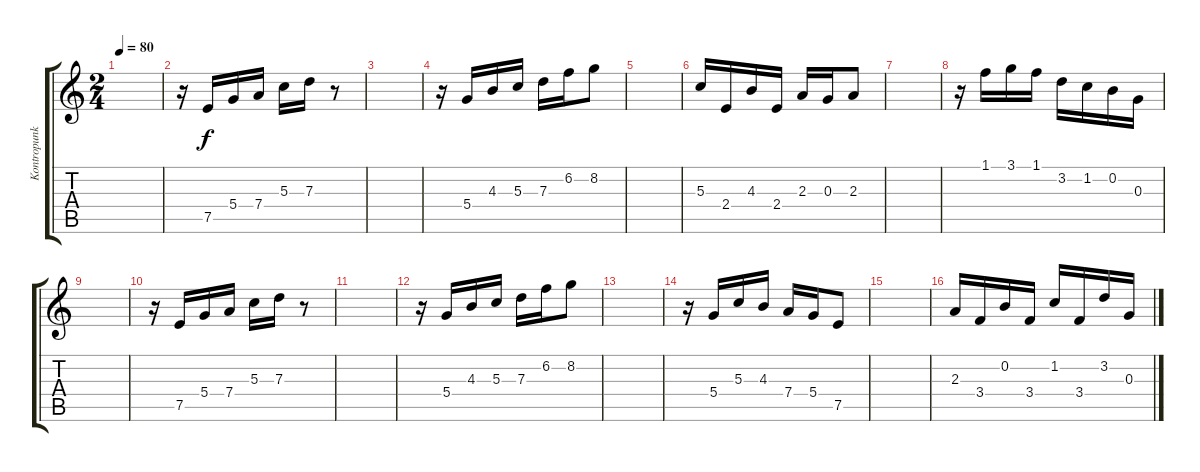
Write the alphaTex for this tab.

\track ("Kontropunkt" "Kontropunk") {instrument banjo}
\staff {score tabs}
\tuning (E4 B3 G3 D3 A2 E2) {hide}
\displaytranspose 12
\ts (2 4)
\tempo 80
\clef g2
\ks aminor
|
r.16 7.5.16 5.4.16 7.4.16 5.3.16 7.3.16 r.8 |
|
r.16 5.4.16 4.3.16 5.3.16 7.3.16 6.2.16 8.2.8 |
|
5.3.16 2.4.16 4.3.16 2.4.16 2.3.16 0.3.16 2.3.8 |
|
r.16 1.1.16 3.1.16 1.1.16 3.2.16 1.2.16 0.2.16 0.3.16 |
|
r.16 7.5.16 5.4.16 7.4.16 5.3.16 7.3.16 r.8 |
|
r.16 5.4.16 4.3.16 5.3.16 7.3.16 6.2.16 8.2.8 |
|
r.16 5.4.16 5.3.16 4.3.16 7.4.16 5.4.16 7.5.8 |
|
2.3.16 3.4.16 0.2.16 3.4.16 1.2.16 3.4.16 3.2.16 0.3.16
